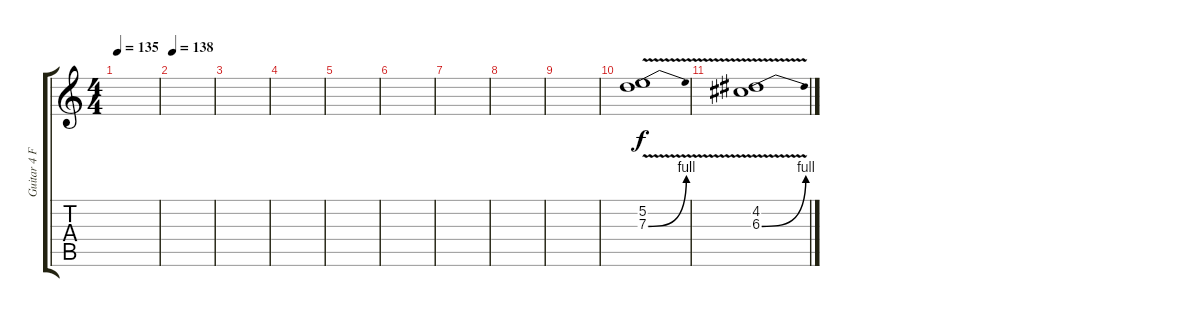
\track ("Guitar 4 Fills" "Guitar 4 F") {instrument distortionguitar}
\staff {score tabs}
\tuning (E4 B3 G3 D3 A2 E2) {hide}
\ts (4 4)
\tempo 135
\clef g2
\ks c
|
\tempo 138
|
|
|
|
|
|
|
|
(5.2 7.3{be (bend 0 0 60 4) v}).1 |
(4.2 6.3{be (bend 0 0 60 4) v}).1
